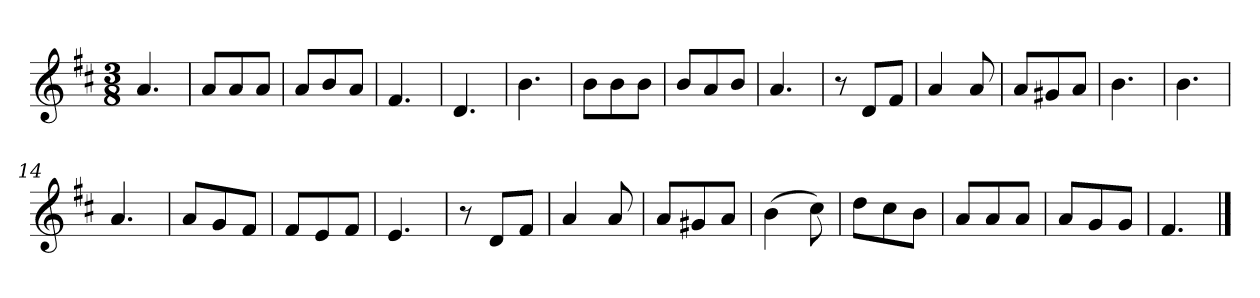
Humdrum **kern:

**kern
*part1
*staff1
*k[f#c#]
*M3/8
*MM120
=
4.a
=1
8aL
8a
8aJ
=2
8aL
8b
8aJ
=3
4.f#
=4
4.d
=5
4.b
=6
8bL
8b
8bJ
=7
8bL
8a
8bJ
=8
4.a
=9
8r
8dL
8f#J
=10
4a
8a
=11
8aL
8g#X
8aJ
=12
4.b
=13
4.b
=14
4.a
=15
8aL
8g
8f#J
=16
8f#L
8e
8f#J
=17
4.e
=18
8r
8dL
8f#J
=19
4a
8a
=20
8aL
8g#X
8aJ
=21
(4b
8cc#)
=22
8ddL
8cc#
8bJ
=23
8aL
8a
8aJ
=24
8aL
8g
8gJ
=25
4.f#
==
*-
